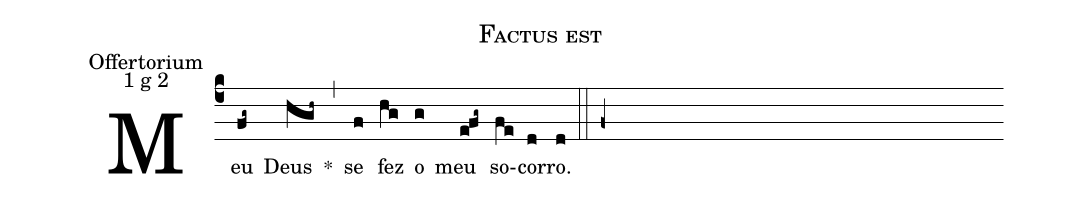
name: Factus est;
office-part: Offertorium;
mode: 1;
mode-differentia: g 2;
%%
(c4)

Meu(fg~) Deus(hgh~) *(,) se(f) fez(hg) o(g) meu(efg~) so(fe)cor(d)ro.(d)

(::)

(f+)
